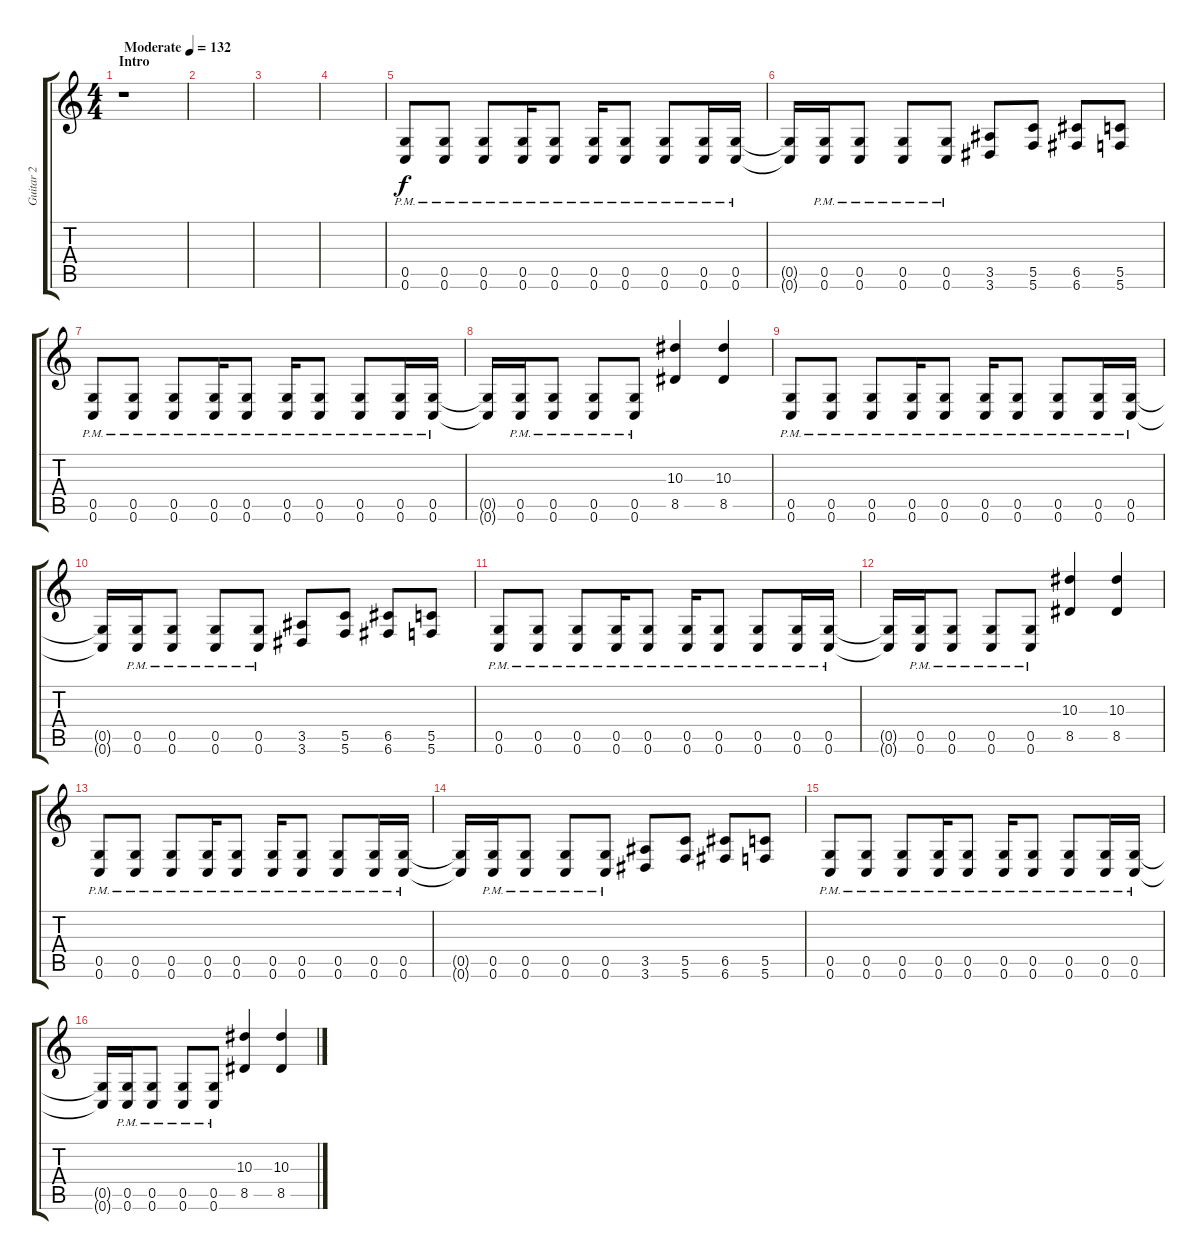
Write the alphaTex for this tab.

\track ("Guitar 2" "Guitar 2") {instrument overdrivenguitar}
\staff {score tabs}
\tuning (D4 A3 F3 C3 G2 C2) {hide}
\ts (4 4)
\section ("" "Intro")
\tempo (132 "Moderate")
\clef g2
\ks c
r.1{dy f instrument overdrivenguitar} |
|
|
|
(0.5{pm} 0.6{pm}).8 (0.5{pm} 0.6{pm}).8 (0.5{pm} 0.6{pm}).8 (0.5{pm} 0.6{pm}).16 (0.5{pm} 0.6{pm}).8 (0.5{pm} 0.6{pm}).16 (0.5{pm} 0.6{pm}).8 (0.5{pm} 0.6{pm}).8 (0.5{pm} 0.6{pm}).16 (0.5{pm} 0.6{pm}).16 |
(0.5{t} 0.6{t}).16 (0.5{pm} 0.6{pm}).16 (0.5{pm} 0.6{pm}).8 (0.5{pm} 0.6{pm}).8 (0.5{pm} 0.6{pm}).8 (3.5 3.6).8 (5.5 5.6).8 (6.5 6.6).8 (5.5 5.6).8 |
(0.5{pm} 0.6{pm}).8 (0.5{pm} 0.6{pm}).8 (0.5{pm} 0.6{pm}).8 (0.5{pm} 0.6{pm}).16 (0.5{pm} 0.6{pm}).8 (0.5{pm} 0.6{pm}).16 (0.5{pm} 0.6{pm}).8 (0.5{pm} 0.6{pm}).8 (0.5{pm} 0.6{pm}).16 (0.5{pm} 0.6{pm}).16 |
(0.5{t} 0.6{t}).16 (0.5{pm} 0.6{pm}).16 (0.5{pm} 0.6{pm}).8 (0.5{pm} 0.6{pm}).8 (0.5{pm} 0.6{pm}).8 (10.3 8.5).4 (10.3 8.5).4 |
(0.5{pm} 0.6{pm}).8 (0.5{pm} 0.6{pm}).8 (0.5{pm} 0.6{pm}).8 (0.5{pm} 0.6{pm}).16 (0.5{pm} 0.6{pm}).8 (0.5{pm} 0.6{pm}).16 (0.5{pm} 0.6{pm}).8 (0.5{pm} 0.6{pm}).8 (0.5{pm} 0.6{pm}).16 (0.5{pm} 0.6{pm}).16 |
(0.5{t} 0.6{t}).16 (0.5{pm} 0.6{pm}).16 (0.5{pm} 0.6{pm}).8 (0.5{pm} 0.6{pm}).8 (0.5{pm} 0.6{pm}).8 (3.5 3.6).8 (5.5 5.6).8 (6.5 6.6).8 (5.5 5.6).8 |
(0.5{pm} 0.6{pm}).8 (0.5{pm} 0.6{pm}).8 (0.5{pm} 0.6{pm}).8 (0.5{pm} 0.6{pm}).16 (0.5{pm} 0.6{pm}).8 (0.5{pm} 0.6{pm}).16 (0.5{pm} 0.6{pm}).8 (0.5{pm} 0.6{pm}).8 (0.5{pm} 0.6{pm}).16 (0.5{pm} 0.6{pm}).16 |
(0.5{t} 0.6{t}).16 (0.5{pm} 0.6{pm}).16 (0.5{pm} 0.6{pm}).8 (0.5{pm} 0.6{pm}).8 (0.5{pm} 0.6{pm}).8 (10.3 8.5).4 (10.3 8.5).4 |
(0.5{pm} 0.6{pm}).8 (0.5{pm} 0.6{pm}).8 (0.5{pm} 0.6{pm}).8 (0.5{pm} 0.6{pm}).16 (0.5{pm} 0.6{pm}).8 (0.5{pm} 0.6{pm}).16 (0.5{pm} 0.6{pm}).8 (0.5{pm} 0.6{pm}).8 (0.5{pm} 0.6{pm}).16 (0.5{pm} 0.6{pm}).16 |
(0.5{t} 0.6{t}).16 (0.5{pm} 0.6{pm}).16 (0.5{pm} 0.6{pm}).8 (0.5{pm} 0.6{pm}).8 (0.5{pm} 0.6{pm}).8 (3.5 3.6).8 (5.5 5.6).8 (6.5 6.6).8 (5.5 5.6).8 |
(0.5{pm} 0.6{pm}).8 (0.5{pm} 0.6{pm}).8 (0.5{pm} 0.6{pm}).8 (0.5{pm} 0.6{pm}).16 (0.5{pm} 0.6{pm}).8 (0.5{pm} 0.6{pm}).16 (0.5{pm} 0.6{pm}).8 (0.5{pm} 0.6{pm}).8 (0.5{pm} 0.6{pm}).16 (0.5{pm} 0.6{pm}).16 |
(0.5{t} 0.6{t}).16 (0.5{pm} 0.6{pm}).16 (0.5{pm} 0.6{pm}).8 (0.5{pm} 0.6{pm}).8 (0.5{pm} 0.6{pm}).8 (10.3 8.5).4 (10.3 8.5).4
